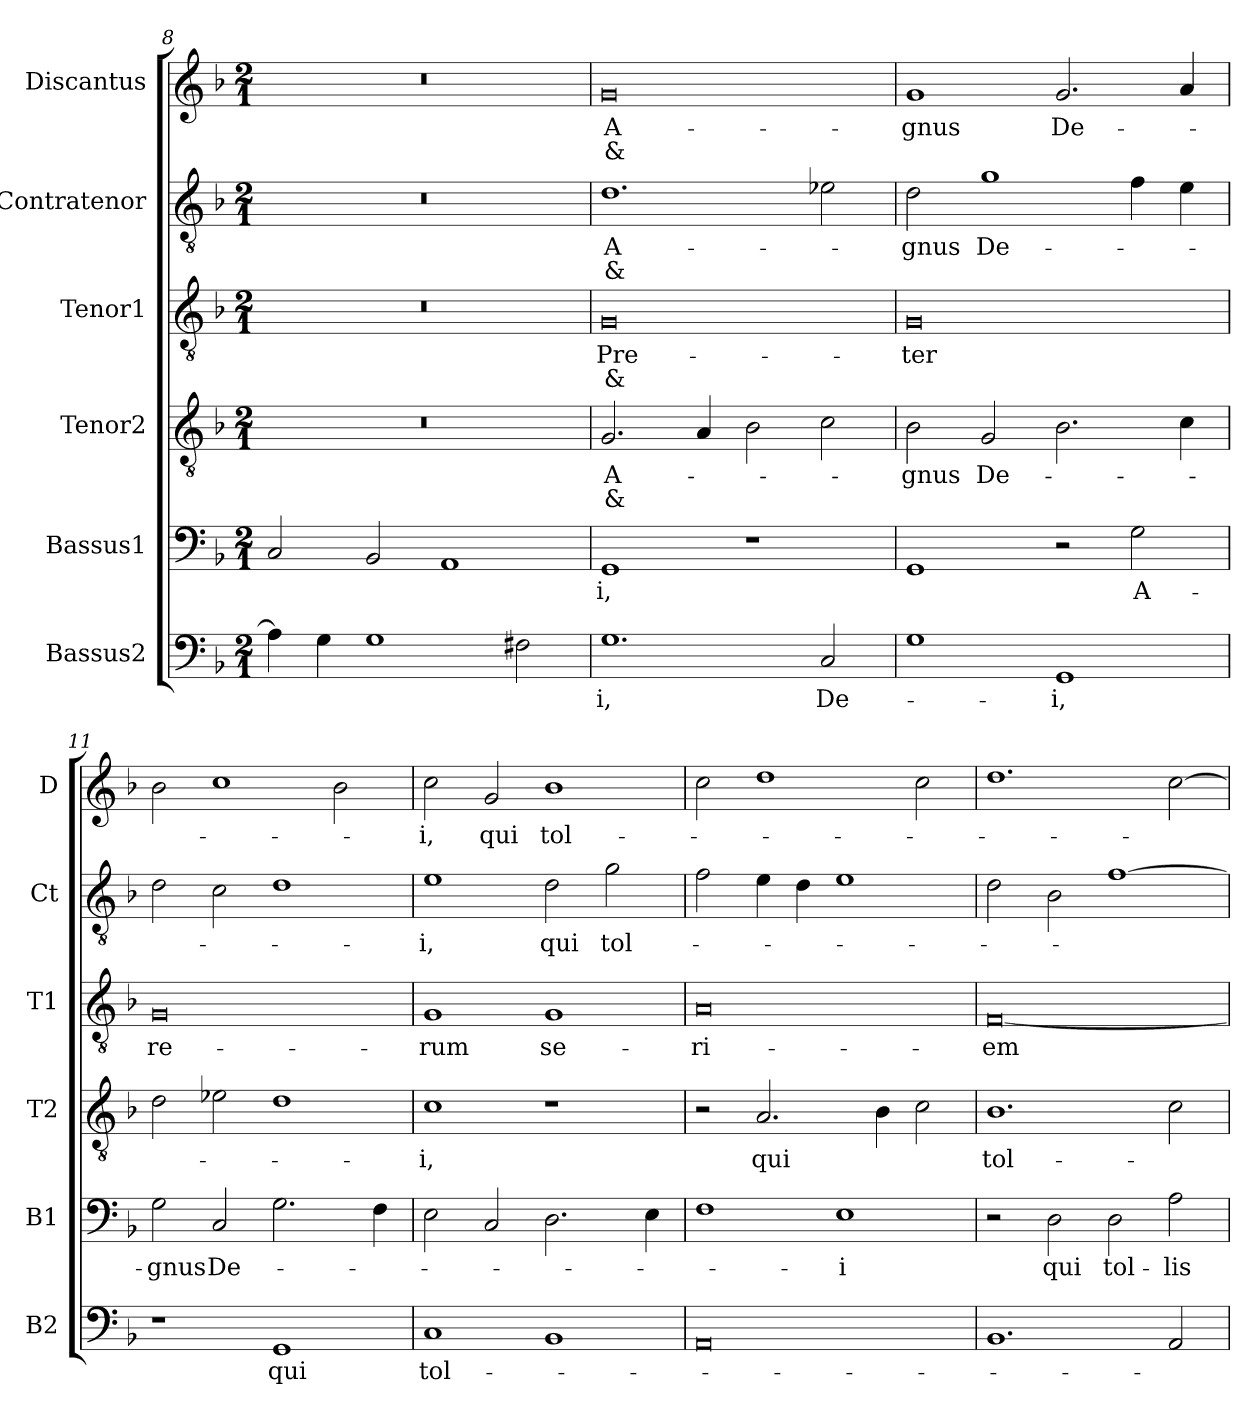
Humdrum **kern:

**kern	**text	**kern	**text	**kern	**text	**text	**kern	**text	**text	**kern	**text	**text	**kern	**text	**text
*part6	*part6	*part5	*part5	*part4	*part4	*part4	*part3	*part3	*part3	*part2	*part2	*part2	*part1	*part1	*part1
*staff6	*staff6	*staff5	*staff5	*staff4	*staff4	*staff4	*staff3	*staff3	*staff3	*staff2	*staff2	*staff2	*staff1	*staff1	*staff1
*I"Bassus2	*	*I"Bassus1	*	*I"Tenor2	*	*	*I"Tenor1	*	*	*I"Contratenor	*	*	*I"Discantus	*	*
*I'B2	*	*I'B1	*	*I'T2	*	*	*I'T1	*	*	*I'Ct	*	*	*I'D	*	*
*clefF4	*	*clefF4	*	*clefGv2	*	*	*clefGv2	*	*	*clefGv2	*	*	*clefG2	*	*
*k[b-]	*	*k[b-]	*	*k[b-]	*	*	*k[b-]	*	*	*k[b-]	*	*	*k[b-]	*	*
*M2/1	*	*M2/1	*	*M2/1	*	*	*M2/1	*	*	*M2/1	*	*	*M2/1	*	*
=8	=8	=8	=8	=8	=8	=8	=8	=8	=8	=8	=8	=8	=8	=8	=8
4A]	.	2C	.	0r	.	.	0r	.	.	0r	.	.	0r	.	.
4G	.	.	.	.	.	.	.	.	.	.	.	.	.	.	.
1G	.	2BB-	.	.	.	.	.	.	.	.	.	.	.	.	.
.	.	1AA	.	.	.	.	.	.	.	.	.	.	.	.	.
2F#X	.	.	.	.	.	.	.	.	.	.	.	.	.	.	.
=9	=9	=9	=9	=9	=9	=9	=9	=9	=9	=9	=9	=9	=9	=9	=9
1.G	-i,	1GG	-i,	2.G	A-	&	0G	Pre-	&	1.d	A-	&	0g	A-	&
.	.	.	.	4A	.	.	.	.	.	.	.	.	.	.	.
.	.	1r	.	2B-	.	.	.	.	.	.	.	.	.	.	.
2C	De-	.	.	2c	.	.	.	.	.	2e-X	.	.	.	.	.
=10	=10	=10	=10	=10	=10	=10	=10	=10	=10	=10	=10	=10	=10	=10	=10
1G	.	1GG	.	2B-	-gnus	.	0G	-ter	.	2d	-gnus	.	1g	-gnus	.
.	.	.	.	2G	De-	.	.	.	.	1g	De-	.	.	.	.
1GG	-i,	2r	.	2.B-	.	.	.	.	.	.	.	.	2.g	De-	.
.	.	2G	A-	.	.	.	.	.	.	4f	.	.	.	.	.
.	.	.	.	4c	.	.	.	.	.	4e	.	.	4a	.	.
=11	=11	=11	=11	=11	=11	=11	=11	=11	=11	=11	=11	=11	=11	=11	=11
1r	.	2G	-gnus	2d	.	.	0G	re-	.	2d	.	.	2b-	.	.
.	.	2C	De-	2e-X	.	.	.	.	.	2c	.	.	1cc	.	.
1GG	qui	2.G	.	1d	.	.	.	.	.	1d	.	.	.	.	.
.	.	.	.	.	.	.	.	.	.	.	.	.	2b-	.	.
.	.	4F	.	.	.	.	.	.	.	.	.	.	.	.	.
=12	=12	=12	=12	=12	=12	=12	=12	=12	=12	=12	=12	=12	=12	=12	=12
1C	tol-	2E	.	1c	-i,	.	1G	-rum	.	1e	-i,	.	2cc	-i,	.
.	.	2C	.	.	.	.	.	.	.	.	.	.	2g	qui	.
1BB-	.	2.D	.	1r	.	.	1G	se-	.	2d	qui	.	1b-	tol-	.
.	.	.	.	.	.	.	.	.	.	2g	tol-	.	.	.	.
.	.	4E	.	.	.	.	.	.	.	.	.	.	.	.	.
=13	=13	=13	=13	=13	=13	=13	=13	=13	=13	=13	=13	=13	=13	=13	=13
0AA	.	1F	.	2r	.	.	0A	-ri-	.	2f	.	.	2cc	.	.
.	.	.	.	2.A	qui	.	.	.	.	4e	.	.	1dd	.	.
.	.	.	.	.	.	.	.	.	.	4d	.	.	.	.	.
.	.	1E	-i	.	.	.	.	.	.	1e	.	.	.	.	.
.	.	.	.	4B-	.	.	.	.	.	.	.	.	.	.	.
.	.	.	.	2c	.	.	.	.	.	.	.	.	2cc	.	.
=14	=14	=14	=14	=14	=14	=14	=14	=14	=14	=14	=14	=14	=14	=14	=14
1.BB-	.	2r	.	1.B-	tol-	.	[0F	-em	.	2d	.	.	1.dd	.	.
.	.	2D	qui	.	.	.	.	.	.	2B-	.	.	.	.	.
.	.	2D	tol-	.	.	.	.	.	.	[1f	.	.	.	.	.
2AA	.	2A	-lis	2c	.	.	.	.	.	.	.	.	[2cc	.	.
=	=	=	=	=	=	=	=	=	=	=	=	=	=	=	=
*-	*-	*-	*-	*-	*-	*-	*-	*-	*-	*-	*-	*-	*-	*-	*-
